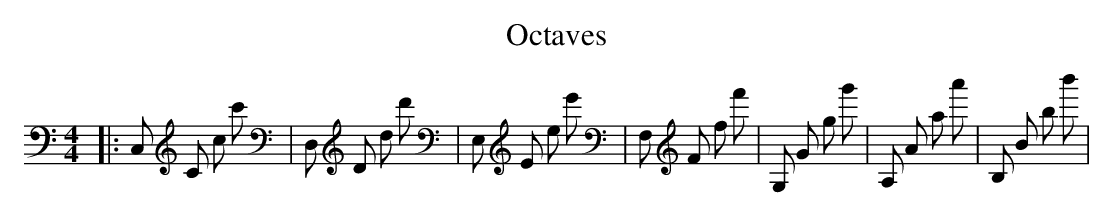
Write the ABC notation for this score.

X:1
T:Octaves
M:4/4
L:1/8
K:C
|:c,, c, c c'|d,, d, d d'|e,, e, e e'|f,, f, f f'|g,, g, g g'|a,, a, a a'|b,, b, b b'|
